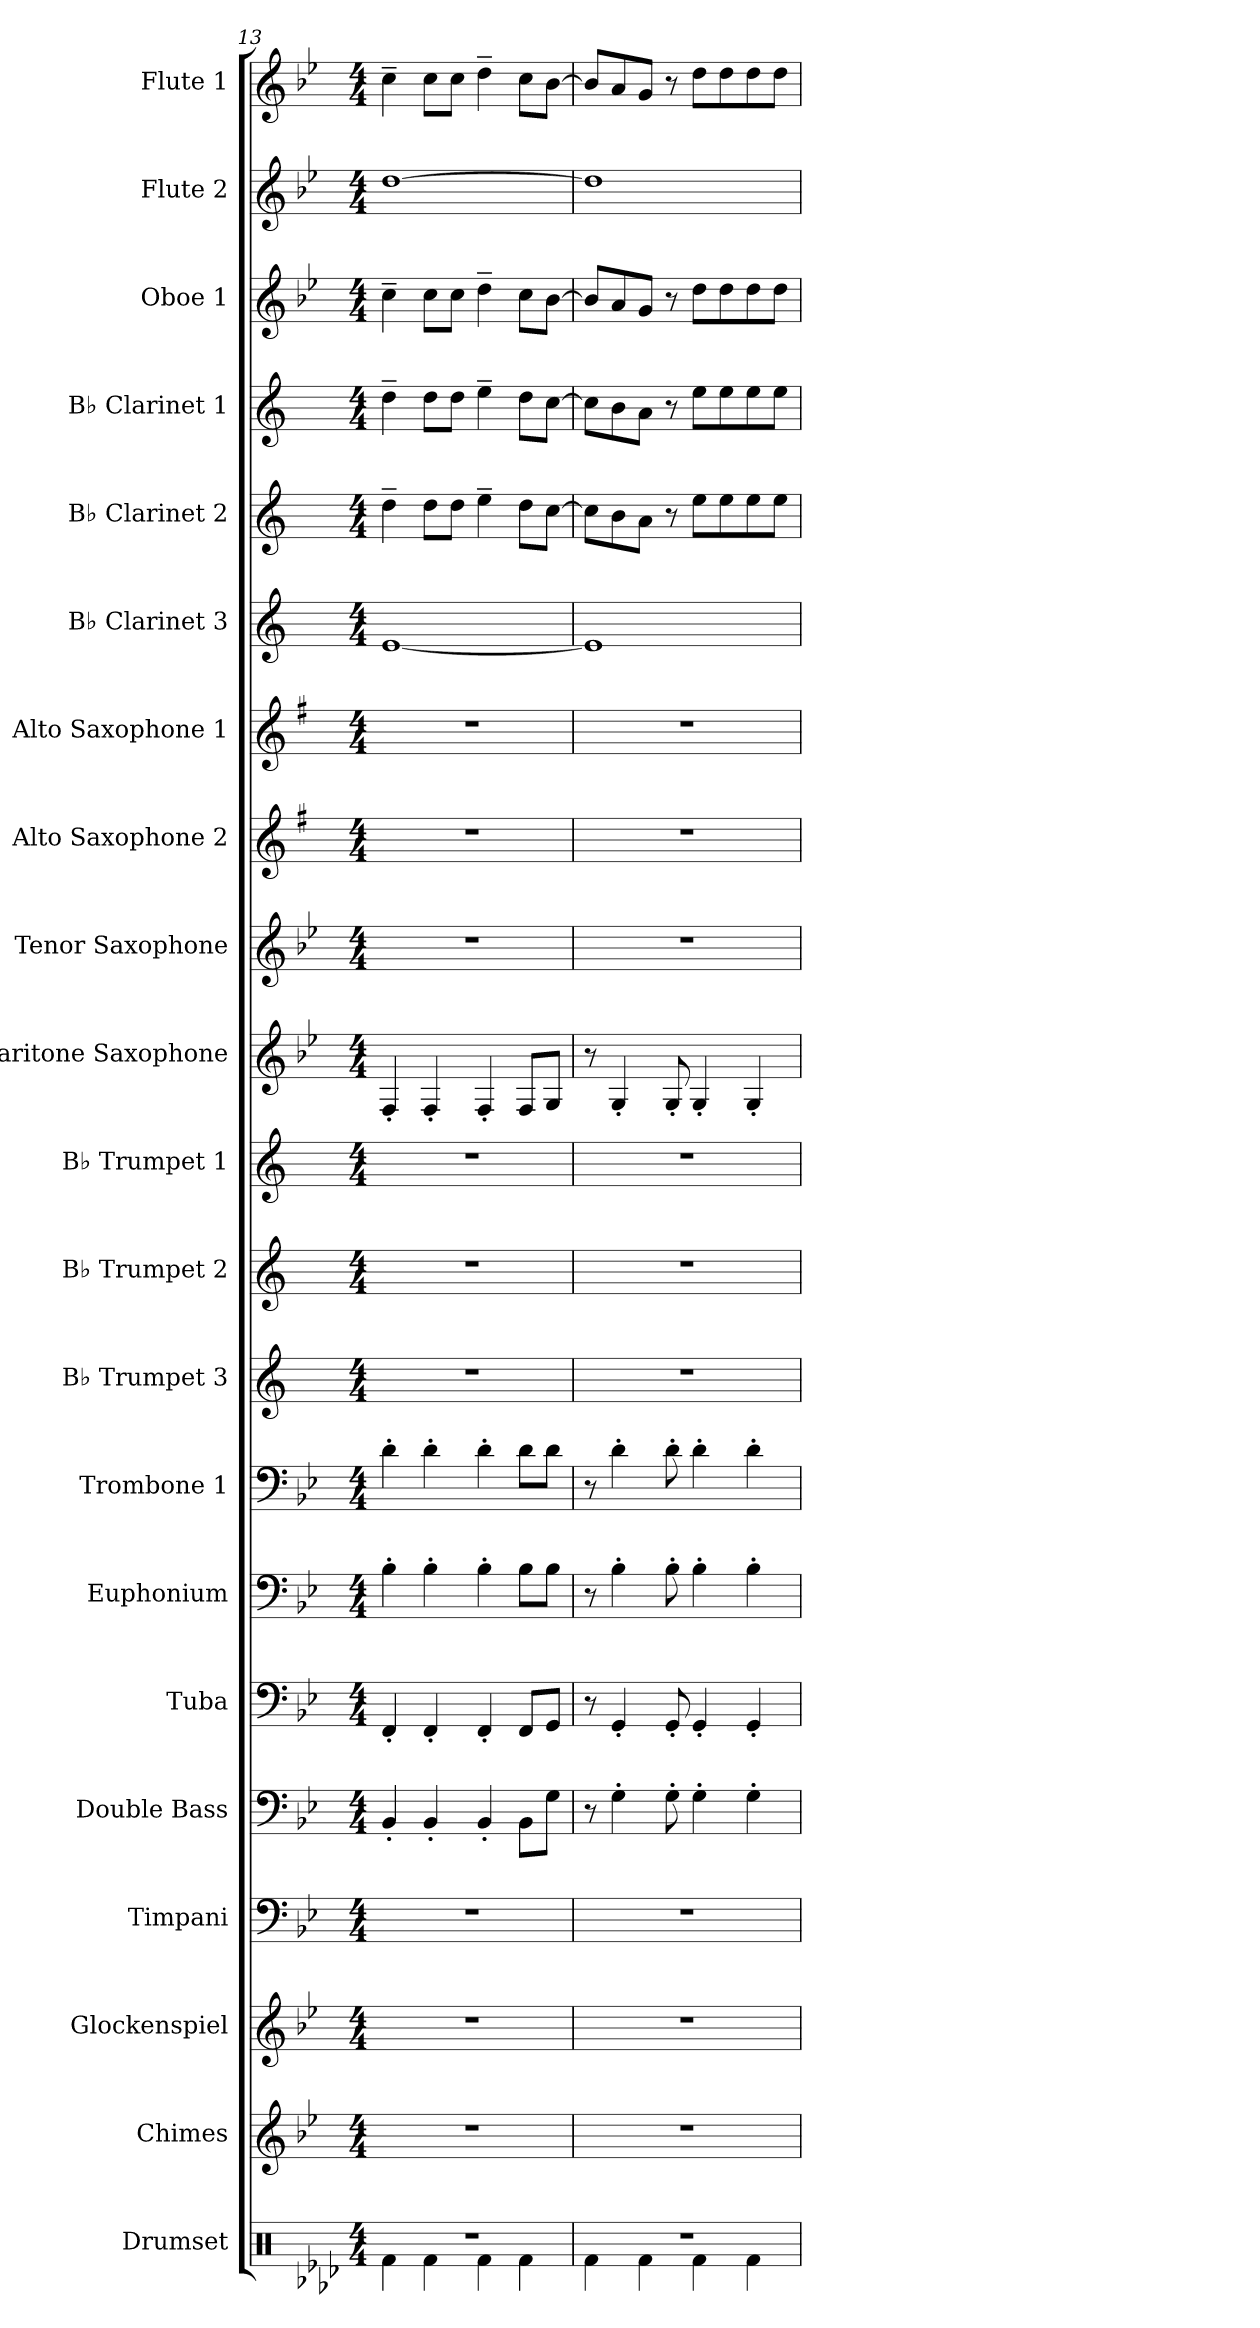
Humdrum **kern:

**kern	**kern	**kern	**kern	**kern	**kern	**kern	**kern	**kern	**kern	**kern	**kern	**kern	**kern	**kern	**kern	**kern	**kern	**kern	**kern	**kern
*part21	*part20	*part19	*part18	*part17	*part16	*part15	*part14	*part13	*part12	*part11	*part10	*part9	*part8	*part7	*part6	*part5	*part4	*part3	*part2	*part1
*staff21	*staff20	*staff19	*staff18	*staff17	*staff16	*staff15	*staff14	*staff13	*staff12	*staff11	*staff10	*staff9	*staff8	*staff7	*staff6	*staff5	*staff4	*staff3	*staff2	*staff1
*I"Drumset	*I"Chimes	*I"Glockenspiel	*I"Timpani	*I"Double Bass	*I"Tuba	*I"Euphonium	*I"Trombone 1	*I"B♭ Trumpet 3	*I"B♭ Trumpet 2	*I"B♭ Trumpet 1	*I"Baritone Saxophone	*I"Tenor Saxophone	*I"Alto Saxophone 2	*I"Alto Saxophone 1	*I"B♭ Clarinet 3	*I"B♭ Clarinet 2	*I"B♭ Clarinet 1	*I"Oboe 1	*I"Flute 2	*I"Flute 1
*I'D. Set	*I'Cme.	*I'Glk.	*I'Timp.	*I'Db.	*I'Tba.	*I'Euph.	*I'Tbn. 1	*I'B♭ Tpt. 3	*I'B♭ Tpt. 2	*I'B♭ Tpt. 1	*I'Bar. Sax.	*I'T. Sax.	*I'A. Sax. 2	*I'A. Sax. 1	*I'B♭ Cl. 3	*I'B♭ Cl. 2	*I'B♭ Cl. 1	*I'Ob. 1	*I'Fl. 2	*I'Fl. 1
*clefX	*clefG2	*clefG2	*clefF4	*clefF4	*clefF4	*clefF4	*clefF4	*clefG2	*clefG2	*clefG2	*clefG2	*clefG2	*clefG2	*clefG2	*clefG2	*clefG2	*clefG2	*clefG2	*clefG2	*clefG2
*	*	*ITrd-14c-24	*	*ITrd7c12	*	*	*	*ITrd1c2	*ITrd1c2	*ITrd1c2	*ITrd12c21	*ITrd8c14	*ITrd5c9	*ITrd5c9	*ITrd1c2	*ITrd1c2	*ITrd1c2	*	*	*
*k[b-e-a-d-]	*k[b-e-]	*k[b-e-]	*k[b-e-]	*k[b-e-]	*k[b-e-]	*k[b-e-]	*k[b-e-]	*k[b-e-]	*k[b-e-]	*k[b-e-]	*k[b-e-]	*k[b-e-]	*k[b-e-]	*k[b-e-]	*k[b-e-]	*k[b-e-]	*k[b-e-]	*k[b-e-]	*k[b-e-]	*k[b-e-]
*M4/4	*M4/4	*M4/4	*M4/4	*M4/4	*M4/4	*M4/4	*M4/4	*M4/4	*M4/4	*M4/4	*M4/4	*M4/4	*M4/4	*M4/4	*M4/4	*M4/4	*M4/4	*M4/4	*M4/4	*M4/4
=13	=13	=13	=13	=13	=13	=13	=13	=13	=13	=13	=13	=13	=13	=13	=13	=13	=13	=13	=13	=13
*^	*	*	*	*	*	*	*	*	*	*	*	*	*	*	*	*	*	*	*	*
1r	4Rf\	1r	1r	1r	4BBB-'/	4FF'/	4B-'\	4d'\	1r	1r	1r	4FF'/	1r	1r	1r	[1d	4cc~\	4cc~\	4cc~\	[1dd	4cc~\
.	4Rf\	.	.	.	4BBB-'/	4FF'/	4B-'\	4d'\	.	.	.	4FF'/	.	.	.	.	8cc\L	8cc\L	8cc\L	.	8cc\L
.	.	.	.	.	.	.	.	.	.	.	.	.	.	.	.	.	8cc\J	8cc\J	8cc\J	.	8cc\J
.	4Rf\	.	.	.	4BBB-'/	4FF'/	4B-'\	4d'\	.	.	.	4FF'/	.	.	.	.	4dd~\	4dd~\	4dd~\	.	4dd~\
.	4Rf\	.	.	.	8BBB-\L	8FF/L	8B-\L	8d\L	.	.	.	8FF/L	.	.	.	.	8cc\L	8cc\L	8cc\L	.	8cc\L
.	.	.	.	.	8GG\J	8GG/J	8B-\J	8d\J	.	.	.	8GG/J	.	.	.	.	[8b-\J	[8b-\J	[8b-\J	.	[8b-\J
!!LO:PB:g=z
=14	=14	=14	=14	=14	=14	=14	=14	=14	=14	=14	=14	=14	=14	=14	=14	=14	=14	=14	=14	=14	=14
1r	4Rf\	1r	1r	1r	8r	8r	8r	8r	1r	1r	1r	8r	1r	1r	1r	1d]	8b-\L]	8b-\L]	8b-/L]	1dd]	8b-/L]
.	.	.	.	.	4GG'\	4GG'/	4B-'\	4d'\	.	.	.	4GG'/	.	.	.	.	8a\	8a\	8a/	.	8a/
.	4Rf\	.	.	.	.	.	.	.	.	.	.	.	.	.	.	.	8g\J	8g\J	8g/J	.	8g/J
.	.	.	.	.	8GG'\	8GG'/	8B-'\	8d'\	.	.	.	8GG'/	.	.	.	.	8r	8r	8r	.	8r
.	4Rf\	.	.	.	4GG'\	4GG'/	4B-'\	4d'\	.	.	.	4GG'/	.	.	.	.	8dd\L	8dd\L	8dd\L	.	8dd\L
.	.	.	.	.	.	.	.	.	.	.	.	.	.	.	.	.	8dd\	8dd\	8dd\	.	8dd\
.	4Rf\	.	.	.	4GG'\	4GG'/	4B-'\	4d'\	.	.	.	4GG'/	.	.	.	.	8dd\	8dd\	8dd\	.	8dd\
.	.	.	.	.	.	.	.	.	.	.	.	.	.	.	.	.	8dd\J	8dd\J	8dd\J	.	8dd\J
*v	*v	*	*	*	*	*	*	*	*	*	*	*	*	*	*	*	*	*	*	*	*
=	=	=	=	=	=	=	=	=	=	=	=	=	=	=	=	=	=	=	=	=
*-	*-	*-	*-	*-	*-	*-	*-	*-	*-	*-	*-	*-	*-	*-	*-	*-	*-	*-	*-	*-
